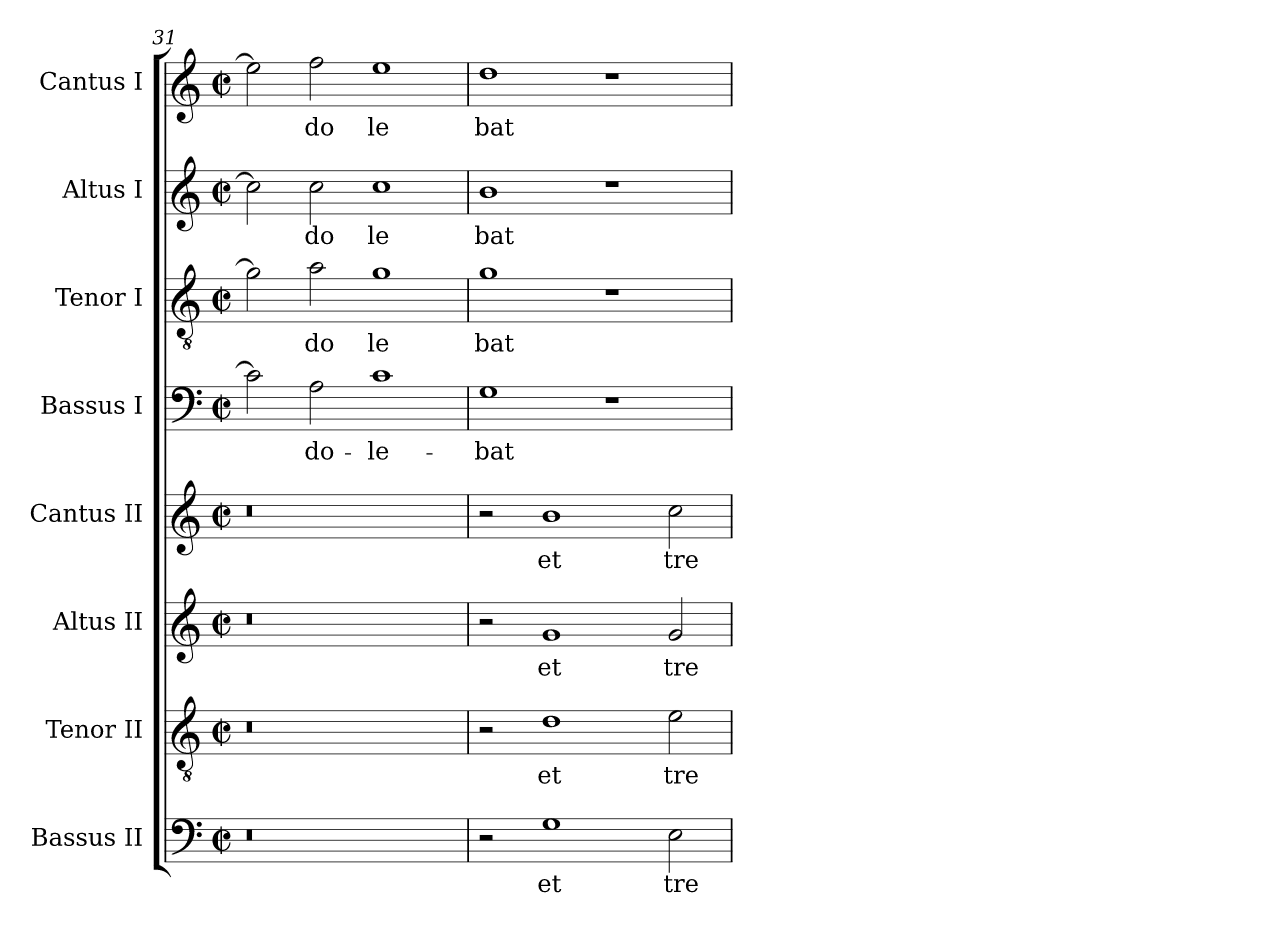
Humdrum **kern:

**kern	**text	**kern	**text	**kern	**text	**kern	**text	**kern	**text	**kern	**text	**kern	**text	**kern	**text
*part8	*part8	*part7	*part7	*part6	*part6	*part5	*part5	*part4	*part4	*part3	*part3	*part2	*part2	*part1	*part1
*staff8	*staff8	*staff7	*staff7	*staff6	*staff6	*staff5	*staff5	*staff4	*staff4	*staff3	*staff3	*staff2	*staff2	*staff1	*staff1
*I"Bassus II	*	*I"Tenor II	*	*I"Altus II	*	*I"Cantus II	*	*I"Bassus I	*	*I"Tenor I	*	*I"Altus I	*	*I"Cantus I	*
*clefF4	*	*clefGv2	*	*clefG2	*	*clefG2	*	*clefF4	*	*clefGv2	*	*clefG2	*	*clefG2	*
*k[]	*	*	*	*	*	*	*	*	*	*	*	*	*	*	*
*C:	*	*	*	*	*	*	*	*	*	*	*	*	*	*	*
*M2/2	*	*M2/2	*	*M2/2	*	*M2/2	*	*M2/2	*	*M2/2	*	*M2/2	*	*M2/2	*
*met(c|)	*	*met(c|)	*	*met(c|)	*	*met(c|)	*	*met(c|)	*	*met(c|)	*	*met(c|)	*	*met(c|)	*
=31	=31	=31	=31	=31	=31	=31	=31	=31	=31	=31	=31	=31	=31	=31	=31
0r	.	0r	.	0r	.	0r	.	2c\]	.	2g\]	.	2cc\]	.	2ee\]	.
!	!	!	!	!	!	!	!	!	!LO:LY:b:cj	!	!LO:LY:b:cj	!	!LO:LY:b:cj	!	!LO:LY:b:cj
.	.	.	.	.	.	.	.	2A\	do-	2a\	do	2cc\	do	2ff\	do
!	!	!	!	!	!	!	!	!	!LO:LY:b:cj	!	!LO:LY:b:cj	!	!LO:LY:b:cj	!	!LO:LY:b:cj
.	.	.	.	.	.	.	.	1c	-le-	1g	le	1cc	le	1ee	le
=32	=32	=32	=32	=32	=32	=32	=32	=32	=32	=32	=32	=32	=32	=32	=32
!	!	!	!	!	!	!	!	!	!LO:LY:b:cj	!	!LO:LY:b:cj	!	!LO:LY:b:cj	!	!LO:LY:b:cj
2r	.	2r	.	2r	.	2r	.	1G	-bat	1g	bat	1b	bat	1dd	bat
!	!LO:LY:b:cj	!	!LO:LY:b:cj	!	!LO:LY:b:cj	!	!LO:LY:b:cj	!	!	!	!	!	!	!	!
1G	et	1d	et	1g	et	1b	et	.	.	.	.	.	.	.	.
.	.	.	.	.	.	.	.	1r	.	1r	.	1r	.	1r	.
!	!LO:LY:b:cj	!	!LO:LY:b:cj	!	!LO:LY:b:cj	!	!LO:LY:b:cj	!	!	!	!	!	!	!	!
2E\	tre-	2e\	tre	2g/	tre	2cc\	tre	.	.	.	.	.	.	.	.
=	=	=	=	=	=	=	=	=	=	=	=	=	=	=	=
*-	*-	*-	*-	*-	*-	*-	*-	*-	*-	*-	*-	*-	*-	*-	*-
